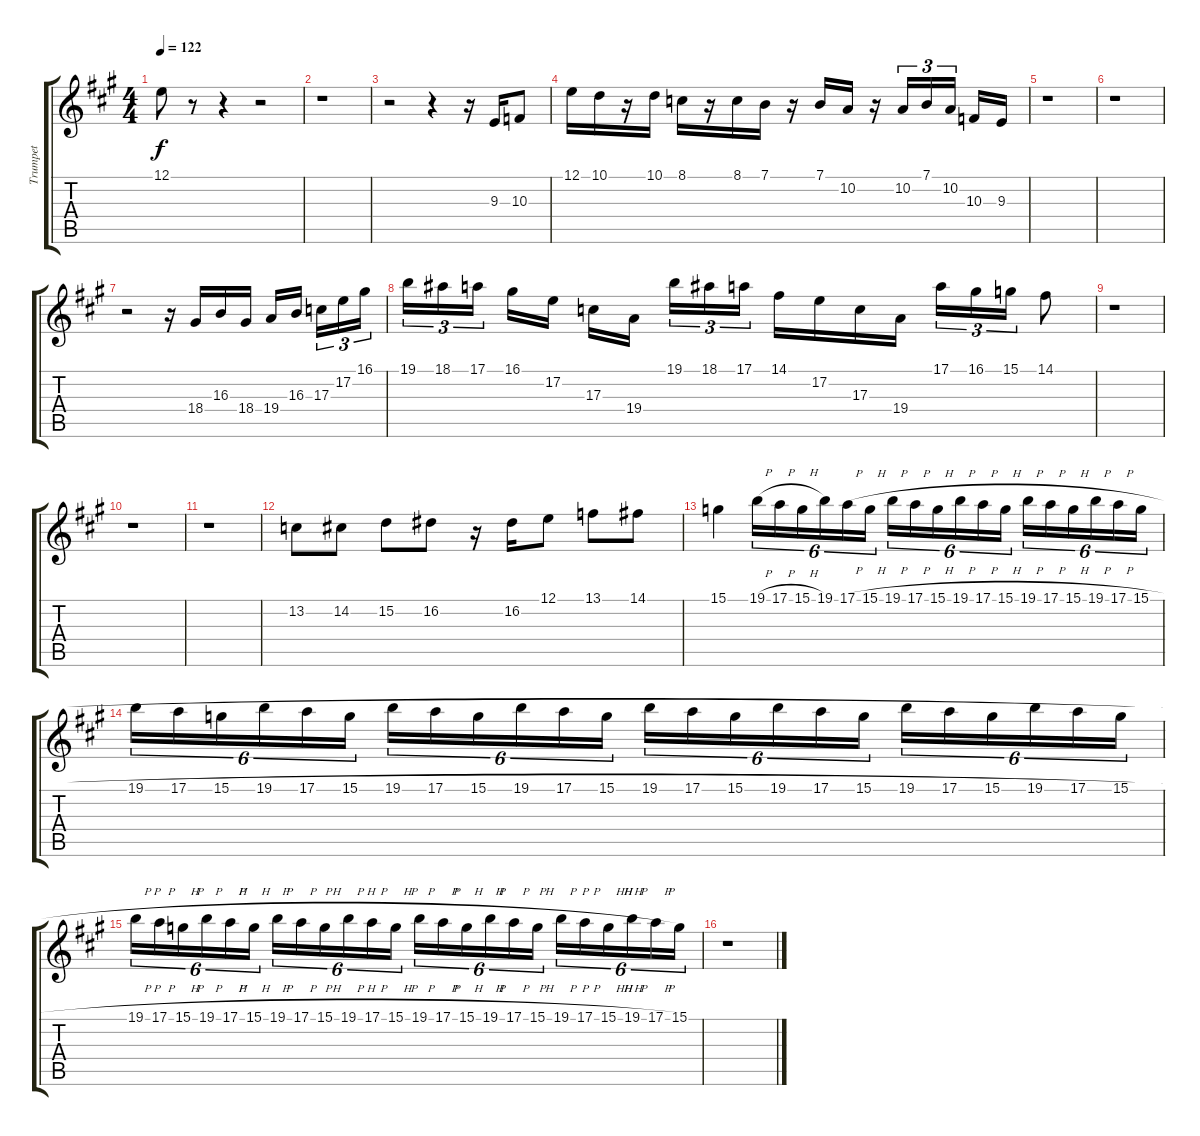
\track ("Trumpet" "Trumpet") {instrument trumpet}
\staff {score tabs}
\tuning (E4 B3 G3 D3 A2 E2) {hide}
\ts (4 4)
\tempo 122
\clef g2
\ks a
12.1.8{dy f} r.8 r.4 r.2 |
r.1 |
r.2 r.4 r.16 9.3.16 10.3.8 |
12.1.16 10.1.16 r.16 10.1.16 8.1.16 r.16 8.1.16 7.1.16 r.16 7.1.16 10.2.16 r.16 10.2.16{tu (3 2)} 7.1.16{tu (3 2)} 10.2.16{tu (3 2)} 10.3.16 9.3.16 |
r.1 |
r.1 |
r.2 r.16 18.4.16 16.3.16 18.4.16 19.4.16 16.3.16 17.3.16{tu (3 2)} 17.2.16{tu (3 2)} 16.1.16{tu (3 2)} |
19.1.16{tu (3 2)} 18.1.16{tu (3 2)} 17.1.16{tu (3 2)} 16.1.16 17.2.16 17.3.16 19.4.16 19.1.16{tu (3 2)} 18.1.16{tu (3 2)} 17.1.16{tu (3 2)} 14.1.16 17.2.16 17.3.16 19.4.16 17.1.16{tu (3 2)} 16.1.16{tu (3 2)} 15.1.16{tu (3 2)} 14.1.8 |
r.1 |
r.1 |
r.1 |
13.2.8 14.2.8 15.2.8 16.2.8 r.16 16.2.16 12.1.8 13.1.8 14.1.8 |
15.1.4 19.1{h}.16{tu (6 4)} 17.1{h}.16{tu (6 4)} 15.1{h}.16{tu (6 4)} 19.1.16{tu (6 4)} 17.1{h}.16{tu (6 4)} 15.1{h}.16{tu (6 4)} 19.1{h}.16{tu (6 4)} 17.1{h}.16{tu (6 4)} 15.1{h}.16{tu (6 4)} 19.1{h}.16{tu (6 4)} 17.1{h}.16{tu (6 4)} 15.1{h}.16{tu (6 4)} 19.1{h}.16{tu (6 4)} 17.1{h}.16{tu (6 4)} 15.1{h}.16{tu (6 4)} 19.1{h}.16{tu (6 4)} 17.1{h}.16{tu (6 4)} 15.1{h}.16{tu (6 4)} |
19.1{h}.16{tu (6 4)} 17.1{h}.16{tu (6 4)} 15.1{h}.16{tu (6 4)} 19.1{h}.16{tu (6 4)} 17.1{h}.16{tu (6 4)} 15.1{h}.16{tu (6 4)} 19.1{h}.16{tu (6 4)} 17.1{h}.16{tu (6 4)} 15.1{h}.16{tu (6 4)} 19.1{h}.16{tu (6 4)} 17.1{h}.16{tu (6 4)} 15.1{h}.16{tu (6 4)} 19.1{h}.16{tu (6 4)} 17.1{h}.16{tu (6 4)} 15.1{h}.16{tu (6 4)} 19.1{h}.16{tu (6 4)} 17.1{h}.16{tu (6 4)} 15.1{h}.16{tu (6 4)} 19.1{h}.16{tu (6 4)} 17.1{h}.16{tu (6 4)} 15.1{h}.16{tu (6 4)} 19.1{h}.16{tu (6 4)} 17.1{h}.16{tu (6 4)} 15.1{h}.16{tu (6 4)} |
19.1{h}.16{tu (6 4)} 17.1{h}.16{tu (6 4)} 15.1{h}.16{tu (6 4)} 19.1{h}.16{tu (6 4)} 17.1{h}.16{tu (6 4)} 15.1{h}.16{tu (6 4)} 19.1{h}.16{tu (6 4)} 17.1{h}.16{tu (6 4)} 15.1{h}.16{tu (6 4)} 19.1{h}.16{tu (6 4)} 17.1{h}.16{tu (6 4)} 15.1{h}.16{tu (6 4)} 19.1{h}.16{tu (6 4)} 17.1{h}.16{tu (6 4)} 15.1{h}.16{tu (6 4)} 19.1{h}.16{tu (6 4)} 17.1{h}.16{tu (6 4)} 15.1{h}.16{tu (6 4)} 19.1{h}.16{tu (6 4)} 17.1{h}.16{tu (6 4)} 15.1{h}.16{tu (6 4)} 19.1{h}.16{tu (6 4)} 17.1{h}.16{tu (6 4)} 15.1.16{tu (6 4)} |
r.1
